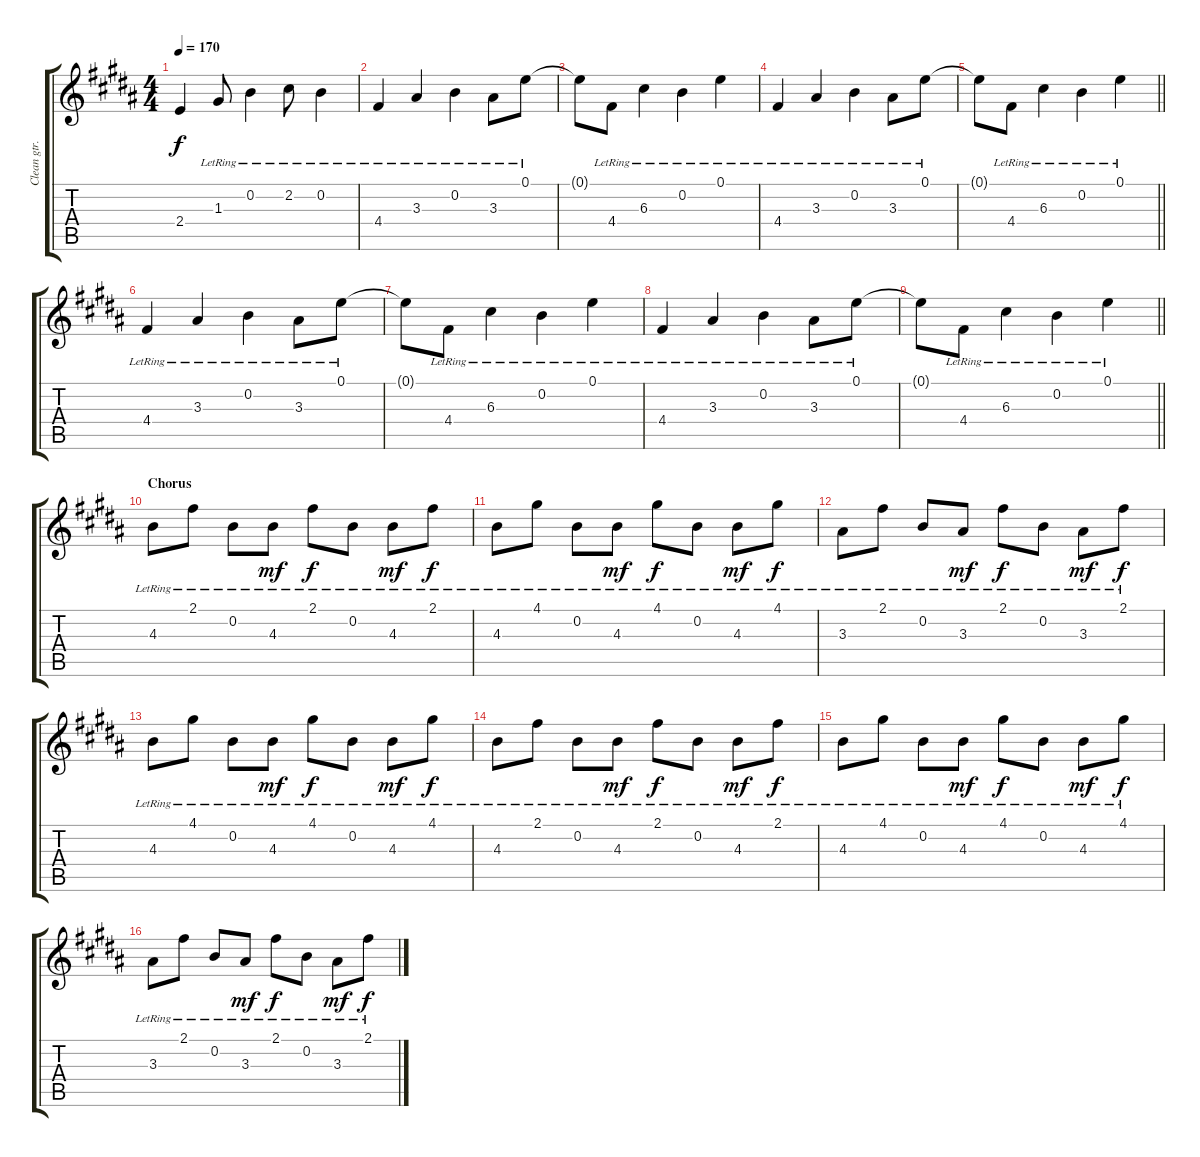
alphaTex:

\track ("Clean gtr." "Clean gtr.") {instrument electricguitarclean}
\staff {score tabs}
\tuning (E4 B3 G3 D3 A2 E2) {hide}
\ts (4 4)
\tempo 170
\clef g2
\ks b
2.4.4{dy f} 1.3{lr}.8 0.2{lr}.4 2.2{lr}.8 0.2{lr}.4 |
4.4{lr}.4 3.3{lr}.4 0.2{lr}.4 3.3{lr}.8 0.1{lr}.8 |
0.1{t}.8 4.4{lr}.8 6.3{lr}.4 0.2{lr}.4 0.1{lr}.4 |
4.4{lr}.4 3.3{lr}.4 0.2{lr}.4 3.3{lr}.8 0.1{lr}.8 |
\barLineRight lightlight
0.1{t}.8 4.4{lr}.8 6.3{lr}.4 0.2{lr}.4 0.1{lr}.4 |
4.4{lr}.4 3.3{lr}.4 0.2{lr}.4 3.3{lr}.8 0.1{lr}.8 |
0.1{t}.8 4.4{lr}.8 6.3{lr}.4 0.2{lr}.4 0.1{lr}.4 |
4.4{lr}.4 3.3{lr}.4 0.2{lr}.4 3.3{lr}.8 0.1{lr}.8 |
\barLineRight lightlight
0.1{t}.8 4.4{lr}.8 6.3{lr}.4 0.2{lr}.4 0.1{lr}.4 |
\section ("" "Chorus")
4.3{lr}.8 2.1{lr}.8 0.2{lr}.8 4.3{lr}.8{dy mf} 2.1{lr}.8{dy f} 0.2{lr}.8 4.3{lr}.8{dy mf} 2.1{lr}.8{dy f} |
4.3{lr}.8 4.1{lr}.8 0.2{lr}.8 4.3{lr}.8{dy mf} 4.1{lr}.8{dy f} 0.2{lr}.8 4.3{lr}.8{dy mf} 4.1{lr}.8{dy f} |
3.3{lr}.8 2.1{lr}.8 0.2{lr}.8 3.3{lr}.8{dy mf} 2.1{lr}.8{dy f} 0.2{lr}.8 3.3{lr}.8{dy mf} 2.1{lr}.8{dy f} |
4.3{lr}.8 4.1{lr}.8 0.2{lr}.8 4.3{lr}.8{dy mf} 4.1{lr}.8{dy f} 0.2{lr}.8 4.3{lr}.8{dy mf} 4.1{lr}.8{dy f} |
4.3{lr}.8 2.1{lr}.8 0.2{lr}.8 4.3{lr}.8{dy mf} 2.1{lr}.8{dy f} 0.2{lr}.8 4.3{lr}.8{dy mf} 2.1{lr}.8{dy f} |
4.3{lr}.8 4.1{lr}.8 0.2{lr}.8 4.3{lr}.8{dy mf} 4.1{lr}.8{dy f} 0.2{lr}.8 4.3{lr}.8{dy mf} 4.1{lr}.8{dy f} |
3.3{lr}.8 2.1{lr}.8 0.2{lr}.8 3.3{lr}.8{dy mf} 2.1{lr}.8{dy f} 0.2{lr}.8 3.3{lr}.8{dy mf} 2.1{lr}.8{dy f}
